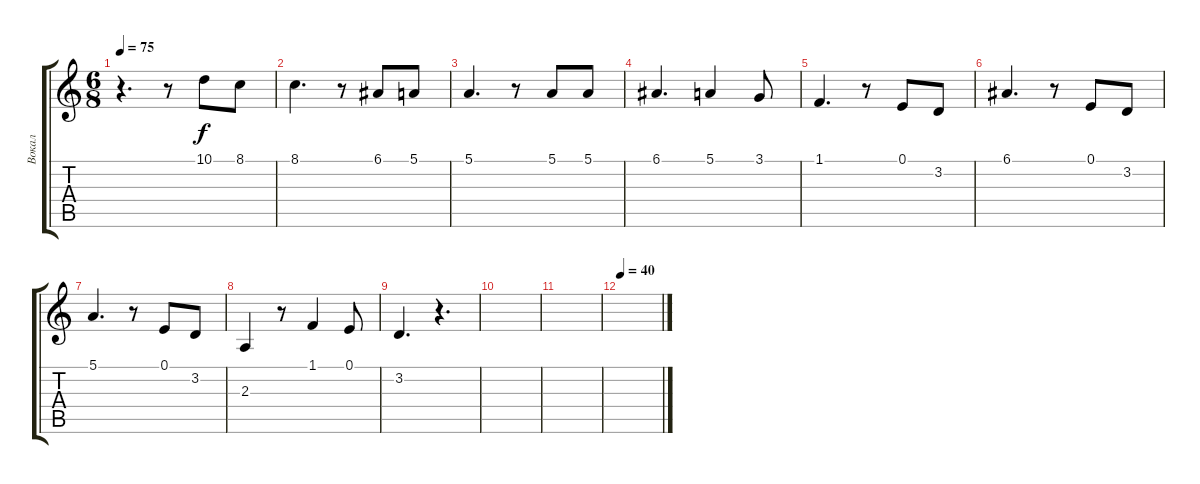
\track ("Вокал" "Вокал") {instrument tuba}
\staff {score tabs}
\tuning (E4 B3 G3 D3 A2 E2) {hide}
\ts (6 8)
\tempo 75
\clef g2
\ks c
r.4{d dy f} r.8 10.1.8 8.1.8 |
8.1.4{d} r.8 6.1.8 5.1.8 |
5.1.4{d} r.8 5.1.8 5.1.8 |
6.1.4{d} 5.1.4 3.1.8 |
1.1.4{d} r.8 0.1.8 3.2.8 |
6.1.4{d} r.8 0.1.8 3.2.8 |
5.1.4{d} r.8 0.1.8 3.2.8 |
2.3.4 r.8 1.1.4 0.1.8 |
3.2.4{d} r.4{d} |
|
|
\tempo 40
